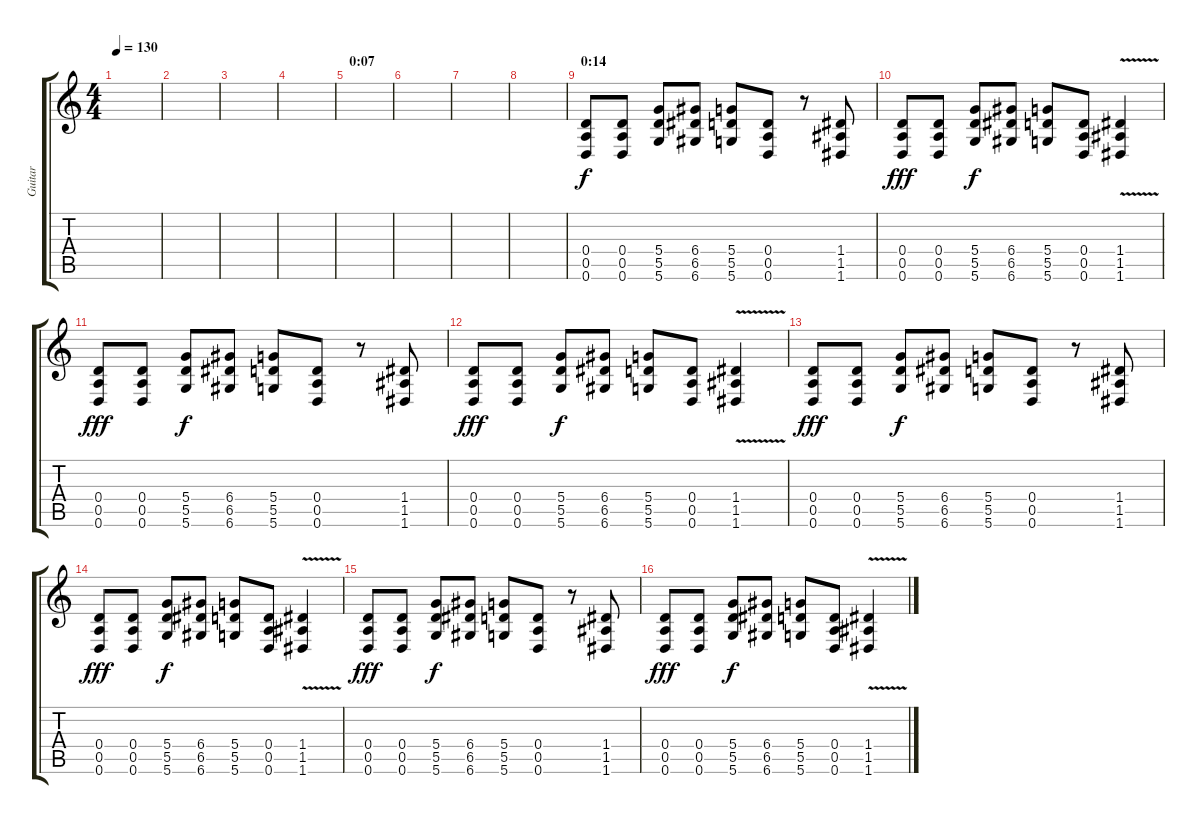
\track ("Guitar" "Guitar") {instrument distortionguitar}
\staff {score tabs}
\tuning (E4 B3 G3 D3 A2 D2) {hide}
\ts (4 4)
\tempo 130
\clef g2
\ks c
|
|
|
|
\section ("" "0:07")
|
|
|
|
\section ("" "0:14")
(0.4 0.5 0.6).8 (0.4 0.5 0.6).8 (5.4 5.5 5.6).8{dy f} (6.4 6.5 6.6).8 (5.4 5.5 5.6).8 (0.4 0.5 0.6).8 r.8 (1.4 1.5 1.6).8 |
(0.4 0.5 0.6).8{dy fff} (0.4 0.5 0.6).8 (5.4 5.5 5.6).8{dy f} (6.4 6.5 6.6).8 (5.4 5.5 5.6).8 (0.4 0.5 0.6).8 (1.4{v} 1.5 1.6).4 |
(0.4 0.5 0.6).8{dy fff} (0.4 0.5 0.6).8 (5.4 5.5 5.6).8{dy f} (6.4 6.5 6.6).8 (5.4 5.5 5.6).8 (0.4 0.5 0.6).8 r.8 (1.4 1.5 1.6).8 |
(0.4 0.5 0.6).8{dy fff} (0.4 0.5 0.6).8 (5.4 5.5 5.6).8{dy f} (6.4 6.5 6.6).8 (5.4 5.5 5.6).8 (0.4 0.5 0.6).8 (1.4{v} 1.5 1.6).4 |
(0.4 0.5 0.6).8{dy fff} (0.4 0.5 0.6).8 (5.4 5.5 5.6).8{dy f} (6.4 6.5 6.6).8 (5.4 5.5 5.6).8 (0.4 0.5 0.6).8 r.8 (1.4 1.5 1.6).8 |
(0.4 0.5 0.6).8{dy fff} (0.4 0.5 0.6).8 (5.4 5.5 5.6).8{dy f} (6.4 6.5 6.6).8 (5.4 5.5 5.6).8 (0.4 0.5 0.6).8 (1.4{v} 1.5 1.6).4 |
(0.4 0.5 0.6).8{dy fff} (0.4 0.5 0.6).8 (5.4 5.5 5.6).8{dy f} (6.4 6.5 6.6).8 (5.4 5.5 5.6).8 (0.4 0.5 0.6).8 r.8 (1.4 1.5 1.6).8 |
(0.4 0.5 0.6).8{dy fff} (0.4 0.5 0.6).8 (5.4 5.5 5.6).8{dy f} (6.4 6.5 6.6).8 (5.4 5.5 5.6).8 (0.4 0.5 0.6).8 (1.4{v} 1.5 1.6).4
